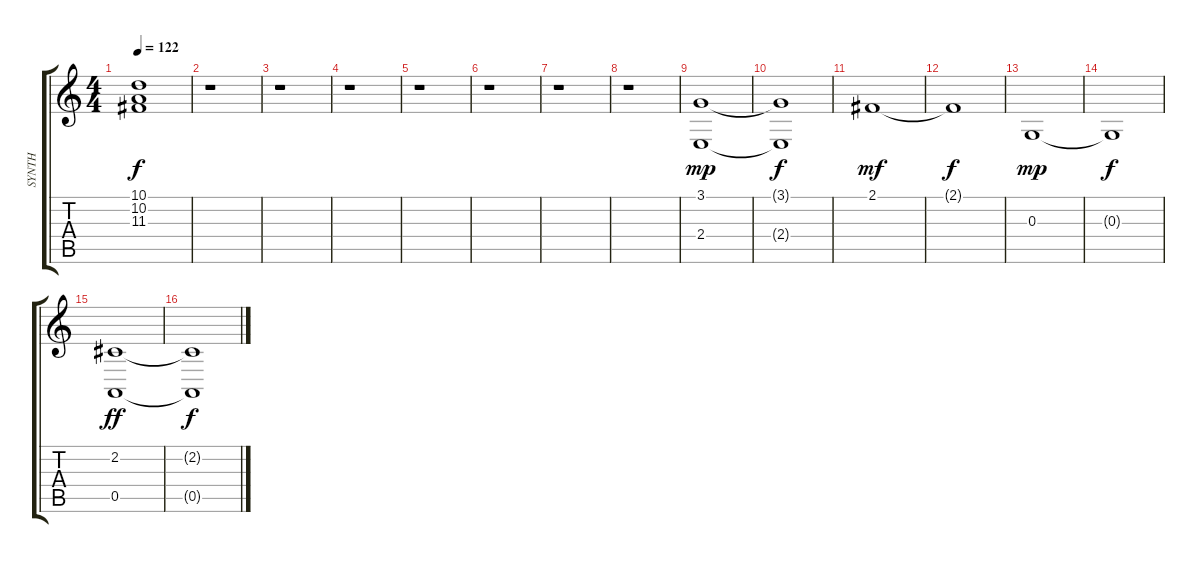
\track ("SYNTH" "SYNTH") {instrument synthstrings1}
\staff {score tabs}
\tuning (E4 B3 G3 D3 A2 E2) {hide}
\ts (4 4)
\tempo 122
\clef g2
\ks c
(10.1{t} 10.2{t} 11.3{t}).1{dy f} |
r.1 |
r.1 |
r.1 |
r.1 |
r.1 |
r.1 |
r.1 |
(3.1 2.4).1{dy mp} |
(3.1{t} 2.4{t}).1{dy f} |
2.1.1{dy mf} |
2.1{t}.1{dy f} |
0.3.1{dy mp} |
0.3{t}.1{dy f} |
(2.2 0.5).1{dy ff} |
(2.2{t} 0.5{t}).1{dy f}
